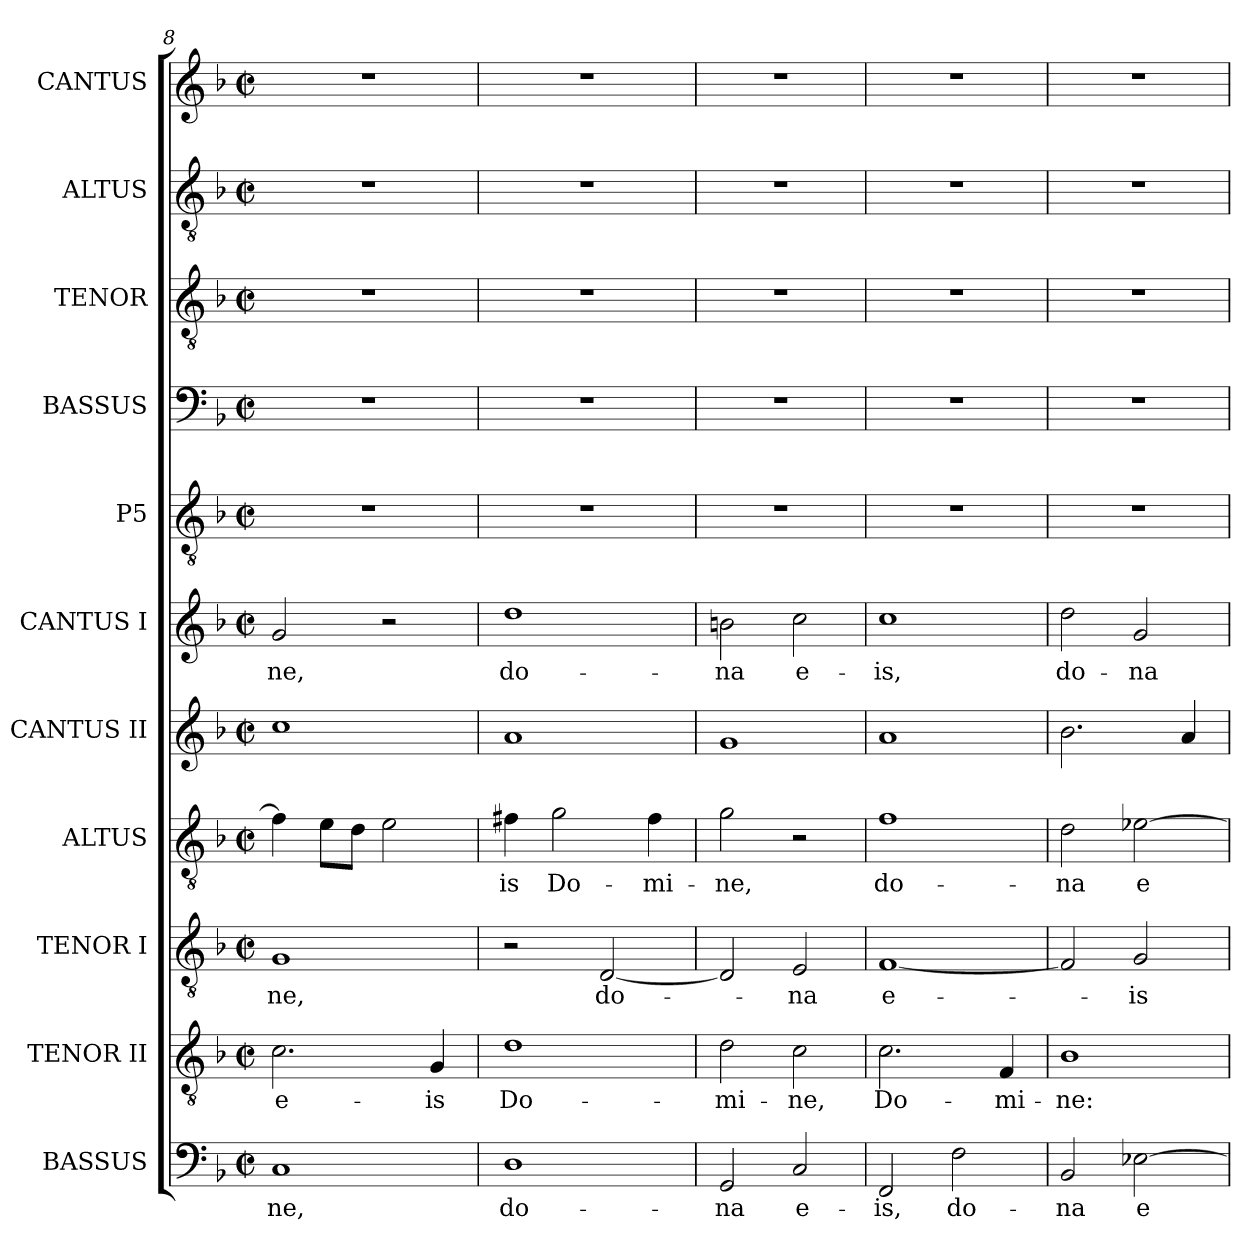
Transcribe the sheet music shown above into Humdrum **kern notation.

**kern	**text	**kern	**text	**kern	**text	**kern	**text	**kern	**kern	**text	**kern	**kern	**kern	**kern	**kern
*part11	*part11	*part10	*part10	*part9	*part9	*part8	*part8	*part7	*part6	*part6	*part5	*part4	*part3	*part2	*part1
*staff11	*staff11	*staff10	*staff10	*staff9	*staff9	*staff8	*staff8	*staff7	*staff6	*staff6	*staff5	*staff4	*staff3	*staff2	*staff1
*I"BASSUS	*	*I"TENOR II	*	*I"TENOR I	*	*I"ALTUS	*	*I"CANTUS II	*I"CANTUS I	*	*I"P5	*I"BASSUS	*I"TENOR	*I"ALTUS	*I"CANTUS
*I'B.	*	*I'T. II	*	*I'T. I	*	*I'A.	*	*I'C. II	*I'C. I	*	*	*I'B.	*I'T.	*I'A.	*I'C.
!!LO:LB:g=z
*clefF4	*	*clefGv2	*	*clefGv2	*	*clefGv2	*	*clefG2	*clefG2	*	*clefGv2	*clefF4	*clefGv2	*clefGv2	*clefG2
*	*	*ITrd7c12	*	*ITrd7c12	*	*ITrd7c12	*	*	*	*	*ITrd7c12	*	*ITrd7c12	*ITrd7c12	*
*k[b-]	*	*k[b-]	*	*k[b-]	*	*k[b-]	*	*k[b-]	*k[b-]	*	*k[b-]	*k[b-]	*k[b-]	*k[b-]	*k[b-]
*d:	*	*d:	*	*d:	*	*d:	*	*d:	*d:	*	*d:	*d:	*d:	*d:	*d:
*M2/2	*	*M2/2	*	*M2/2	*	*M2/2	*	*M2/2	*M2/2	*	*M2/2	*M2/2	*M2/2	*M2/2	*M2/2
*met(c|)	*	*met(c|)	*	*met(c|)	*	*met(c|)	*	*met(c|)	*met(c|)	*	*met(c|)	*met(c|)	*met(c|)	*met(c|)	*met(c|)
=8	=8	=8	=8	=8	=8	=8	=8	=8	=8	=8	=8	=8	=8	=8	=8
!	!LO:LY:b:color=#000000	!	!	!	!	!	!	!	!	!	!	!	!	!	!
!	!	!	!LO:LY:b:color=#000000	!	!	!	!	!	!	!	!	!	!	!	!
!	!	!	!	!	!LO:LY:b:color=#000000	!	!	!	!	!	!	!	!	!	!
!	!	!	!	!	!	!	!	!	!	!LO:LY:b:color=#000000	!	!	!	!	!
1Ci	-ne,	2.Ci\	e-	1GGi	-ne,	4Fi\]	.	1cci	2gi/	-ne,	1r	1r	1r	1r	1r
.	.	.	.	.	.	8Ei\L	.	.	.	.	.	.	.	.	.
.	.	.	.	.	.	8Di\J	.	.	.	.	.	.	.	.	.
.	.	.	.	.	.	2Ei\	.	.	2r	.	.	.	.	.	.
!	!	!	!LO:LY:b:color=#000000	!	!	!	!	!	!	!	!	!	!	!	!
.	.	4GGi/	-is	.	.	.	.	.	.	.	.	.	.	.	.
=9	=9	=9	=9	=9	=9	=9	=9	=9	=9	=9	=9	=9	=9	=9	=9
!	!LO:LY:b:color=#000000	!	!	!	!	!	!	!	!	!	!	!	!	!	!
!	!	!	!LO:LY:b:color=#000000	!	!	!	!	!	!	!	!	!	!	!	!
!	!	!	!	!	!	!	!LO:LY:b:color=#000000	!	!	!	!	!	!	!	!
!	!	!	!	!	!	!	!	!	!	!LO:LY:b:color=#000000	!	!	!	!	!
1Di	do-	1Di	Do-	2r	.	4F#Xi\	-is	1ai	1ddi	do-	1r	1r	1r	1r	1r
!	!	!	!	!	!	!	!LO:LY:b:color=#000000	!	!	!	!	!	!	!	!
.	.	.	.	.	.	2Gi\	Do-	.	.	.	.	.	.	.	.
!	!	!	!	!	!LO:LY:b:color=#000000	!	!	!	!	!	!	!	!	!	!
.	.	.	.	[2DDi/	do-	.	.	.	.	.	.	.	.	.	.
!	!	!	!	!	!	!	!LO:LY:b:color=#000000	!	!	!	!	!	!	!	!
.	.	.	.	.	.	4F#i\	-mi-	.	.	.	.	.	.	.	.
=10	=10	=10	=10	=10	=10	=10	=10	=10	=10	=10	=10	=10	=10	=10	=10
!	!LO:LY:b:color=#000000	!	!	!	!	!	!	!	!	!	!	!	!	!	!
!	!	!	!LO:LY:b:color=#000000	!	!	!	!	!	!	!	!	!	!	!	!
!	!	!	!	!	!	!	!LO:LY:b:color=#000000	!	!	!	!	!	!	!	!
!	!	!	!	!	!	!	!	!	!	!LO:LY:b:color=#000000	!	!	!	!	!
2GGi/	-na	2Di\	-mi-	2DDi/]	.	2Gi\	-ne,	1gi	2bni\	-na	1r	1r	1r	1r	1r
!	!LO:LY:b:color=#000000	!	!	!	!	!	!	!	!	!	!	!	!	!	!
!	!	!	!LO:LY:b:color=#000000	!	!	!	!	!	!	!	!	!	!	!	!
!	!	!	!	!	!LO:LY:b:color=#000000	!	!	!	!	!	!	!	!	!	!
!	!	!	!	!	!	!	!	!	!	!LO:LY:b:color=#000000	!	!	!	!	!
2Ci/	e-	2Ci\	-ne,	2EEi/	-na	2r	.	.	2cci\	e-	.	.	.	.	.
=11	=11	=11	=11	=11	=11	=11	=11	=11	=11	=11	=11	=11	=11	=11	=11
!	!LO:LY:b:color=#000000	!	!	!	!	!	!	!	!	!	!	!	!	!	!
!	!	!	!LO:LY:b:color=#000000	!	!	!	!	!	!	!	!	!	!	!	!
!	!	!	!	!	!LO:LY:b:color=#000000	!	!	!	!	!	!	!	!	!	!
!	!	!	!	!	!	!	!LO:LY:b:color=#000000	!	!	!	!	!	!	!	!
!	!	!	!	!	!	!	!	!	!	!LO:LY:b:color=#000000	!	!	!	!	!
2FFi/	-is,	2.Ci\	Do-	[1FFi	e-	1Fi	do-	1ai	1cci	-is,	1r	1r	1r	1r	1r
!	!LO:LY:b:color=#000000	!	!	!	!	!	!	!	!	!	!	!	!	!	!
2Fi\	do-	.	.	.	.	.	.	.	.	.	.	.	.	.	.
!	!	!	!LO:LY:b:color=#000000	!	!	!	!	!	!	!	!	!	!	!	!
.	.	4FFi/	-mi-	.	.	.	.	.	.	.	.	.	.	.	.
=12	=12	=12	=12	=12	=12	=12	=12	=12	=12	=12	=12	=12	=12	=12	=12
!	!LO:LY:b:color=#000000	!	!	!	!	!	!	!	!	!	!	!	!	!	!
!	!	!	!LO:LY:b:color=#000000	!	!	!	!	!	!	!	!	!	!	!	!
!	!	!	!	!	!	!	!LO:LY:b:color=#000000	!	!	!	!	!	!	!	!
!	!	!	!	!	!	!	!	!	!	!LO:LY:b:color=#000000	!	!	!	!	!
2BB-i/	-na	1BB-i	-ne:	2FFi/]	.	2Di\	-na	2.b-i\	2ddi\	do-	1r	1r	1r	1r	1r
!	!LO:LY:b:color=#000000	!	!	!	!	!	!	!	!	!	!	!	!	!	!
!	!	!	!	!	!LO:LY:b:color=#000000	!	!	!	!	!	!	!	!	!	!
!	!	!	!	!	!	!	!LO:LY:b:color=#000000	!	!	!	!	!	!	!	!
!	!	!	!	!	!	!	!	!	!	!LO:LY:b:color=#000000	!	!	!	!	!
[2E-Xi\	e-	.	.	2GGi/	-is	[2E-Xi\	e-	.	2gi/	-na	.	.	.	.	.
.	.	.	.	.	.	.	.	4ai/	.	.	.	.	.	.	.
=	=	=	=	=	=	=	=	=	=	=	=	=	=	=	=
*-	*-	*-	*-	*-	*-	*-	*-	*-	*-	*-	*-	*-	*-	*-	*-
